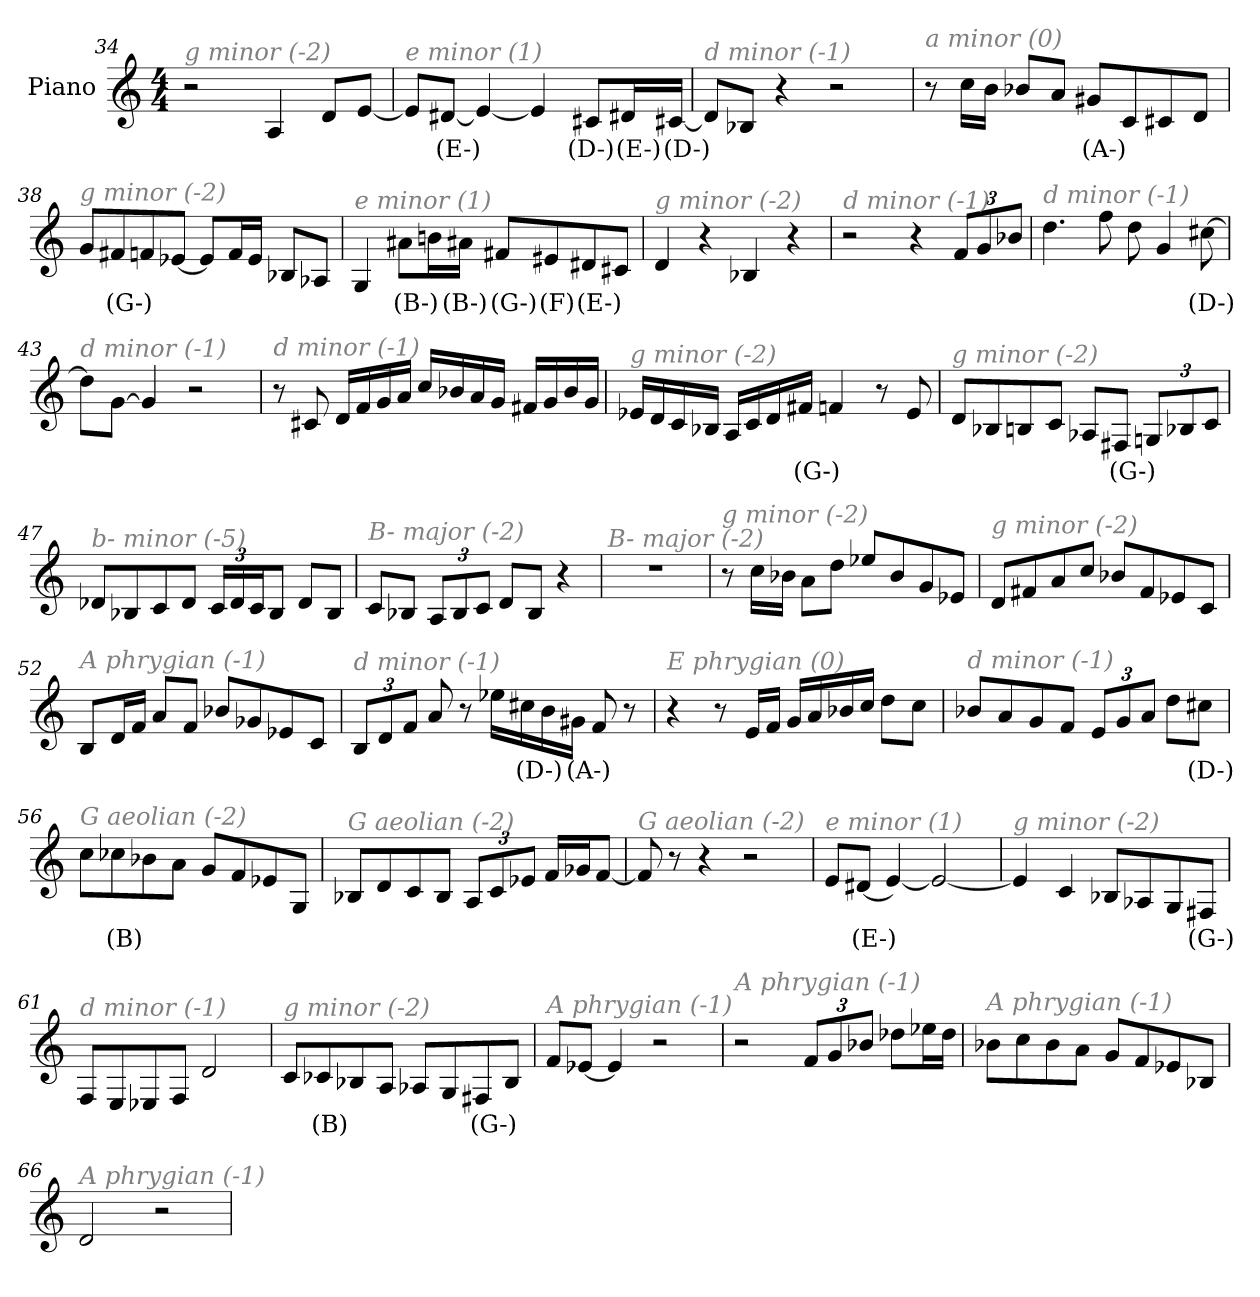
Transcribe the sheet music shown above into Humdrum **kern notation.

**kern	**text
*part1	*part1
*staff1	*staff1
*I"Piano	*
*I'Pno	*
*clefG2	*
*k[]	*
*M4/4	*
=34	=34
!LO:TX:i:color=#808080:t=g minor (-2)	!
2r	.
4A/	.
8d/L	.
[8e/J	.
=35	=35
!LO:TX:i:color=#808080:t=e minor (1)	!
8e/L]	.
[8d#Xi/J	(E-)
4e-/_	.
4e-/]	.
8c#Xi/L	(D-)
16d#Xi/L	(E-)
[16c#Xi/JJ	(D-)
!!LO:LB:g=z
=36	=36
!LO:TX:i:color=#808080:t=d minor (-1)	!
8d-/L]	.
8B-X/J	.
4r	.
2r	.
=37	=37
!LO:TX:i:color=#808080:t=a minor (0)	!
8r	.
16cc\LL	.
16b\JJ	.
8b-X/L	.
8a/J	.
8g#Xi/L	(A-)
8c/	.
8c#X/	.
8d/J	.
=38	=38
!LO:TX:i:color=#808080:t=g minor (-2)	!
8g/L	.
8f#Xi/	(G-)
8f/	.
[8e-X/J	.
8e-/L]	.
16f/L	.
16e-/JJ	.
8B-X/L	.
8A-X/J	.
=39	=39
!LO:TX:i:color=#808080:t=e minor (1)	!
4G/	.
8a#Xi\L	(B-)
16bn\L	.
16a#Xi\JJ	(B-)
8f#Xi/L	(G-)
8e#Xj/	(F)
8d#Xi/	(E-)
8c#X/J	.
!!LO:LB:g=z
=40	=40
!LO:TX:i:color=#808080:t=g minor (-2)	!
4d/	.
4r	.
4B-X/	.
4r	.
=41	=41
!LO:TX:i:color=#808080:t=d minor (-1)	!
2r	.
4r	.
*Xbrackettup	*
12f/L	.
12g/	.
12b-X/J	.
=42	=42
!LO:TX:i:color=#808080:t=d minor (-1)	!
4.dd\	.
8ff\	.
8dd\	.
4g/	.
[8cc#Xi\	(D-)
=43	=43
!LO:TX:i:color=#808080:t=d minor (-1)	!
8dd-\L]	.
[8g\J	.
4g/]	.
2r	.
!!LO:PB:g=z
=44	=44
!LO:TX:i:color=#808080:t=d minor (-1)	!
8r	.
8c#X/	.
16d/LL	.
16f/	.
16g/	.
16a/JJ	.
16cc/LL	.
16b-X/	.
16a/	.
16g/JJ	.
16f#X/LL	.
16g/	.
16b-/	.
16g/JJ	.
=45	=45
!LO:TX:i:color=#808080:t=g minor (-2)	!
16e-X/LL	.
16d/	.
16c/	.
16B-X/JJ	.
16A/LL	.
16c/	.
16d/	.
16f#Xi/JJ	(G-)
4f/	.
8r	.
8e-/	.
=46	=46
!LO:TX:i:color=#808080:t=g minor (-2)	!
8d/L	.
8B-X/	.
8Bn/	.
8c/J	.
8A-X/L	.
8F#Xi/J	(G-)
12Gn/L	.
12B-X/	.
12c/J	.
!!LO:LB:g=z
=47	=47
!LO:TX:i:color=#808080:t=b- minor (-5)	!
8d-X/L	.
8B-X/	.
8c/	.
8d-/J	.
24c/LL	.
24d-/	.
24c/J	.
8B-/J	.
8d-/L	.
8B-/J	.
=48	=48
!LO:TX:i:color=#808080:t=B- major (-2)	!
8c/L	.
8B-X/J	.
12A/L	.
12B-/	.
12c/J	.
8d/L	.
8B-/J	.
4r	.
=49	=49
!LO:TX:i:color=#808080:t=B- major (-2)	!
1r	.
=50	=50
!LO:TX:i:color=#808080:t=g minor (-2)	!
8r	.
16cc\LL	.
16b-X\JJ	.
8a\L	.
8dd\J	.
8ee-X/L	.
8b-/	.
8g/	.
8e-X/J	.
!!LO:LB:g=z
=51	=51
!LO:TX:i:color=#808080:t=g minor (-2)	!
8d/L	.
8f#X/	.
8a/	.
8cc/J	.
8b-X/L	.
8f#/	.
8e-X/	.
8c/J	.
=52	=52
!LO:TX:i:color=#808080:t=A phrygian (-1)	!
8B/L	.
16d/L	.
16f/JJ	.
8a/L	.
8f/J	.
8b-X/L	.
8g-X/	.
8e-X/	.
8c/J	.
=53	=53
!LO:TX:i:color=#808080:t=d minor (-1)	!
12B/L	.
12d/	.
12f/J	.
8a/	.
8r	.
16ee-X\LL	.
16cc#Xi\	(D-)
16b\	.
16g#Xi\JJ	(A-)
8f/	.
8r	.
!!LO:LB:g=z
=54	=54
!LO:TX:i:color=#808080:t=E phrygian (0)	!
4r	.
8r	.
16e/LL	.
16f/JJ	.
16g/LL	.
16a/	.
16b-X/	.
16cc/JJ	.
8dd\L	.
8cc\J	.
=55	=55
!LO:TX:i:color=#808080:t=d minor (-1)	!
8b-X/L	.
8a/	.
8g/	.
8f/J	.
12e/L	.
12g/	.
12a/J	.
8dd\L	.
8cc#Xi\J	(D-)
=56	=56
!LO:TX:i:color=#808080:t=G aeolian (-2)	!
8cc\L	.
8cc-Xi\	(B)
8b-X\	.
8a\J	.
8g/L	.
8f/	.
8e-X/	.
8G/J	.
!!LO:LB:g=z
=57	=57
!LO:TX:i:color=#808080:t=G aeolian (-2)	!
8B-X/L	.
8d/	.
8c/	.
8B-/J	.
12A/L	.
12c/	.
12e-X/J	.
16f/LL	.
16g-X/J	.
[8f/J	.
=58	=58
!LO:TX:i:color=#808080:t=G aeolian (-2)	!
8f/]	.
8r	.
4r	.
2r	.
=59	=59
!LO:TX:i:color=#808080:t=e minor (1)	!
8e/L	.
[8d#Xi/J	(E-)
4e-/_	.
2e-/_	.
=60	=60
!LO:TX:i:color=#808080:t=g minor (-2)	!
4e-/]	.
4c/	.
8B-X/L	.
8A-X/	.
8G/	.
8F#Xi/J	(G-)
=61	=61
!LO:TX:i:color=#808080:t=d minor (-1)	!
8F/L	.
8E/	.
8E-X/	.
8F/J	.
2d/	.
!!LO:LB:g=z
=62	=62
!LO:TX:i:color=#808080:t=g minor (-2)	!
8c/L	.
8c-Xi/	(B)
8B-X/	.
8A/J	.
8A-X/L	.
8G/	.
8F#Xi/	(G-)
8B-/J	.
=63	=63
!LO:TX:i:color=#808080:t=A phrygian (-1)	!
8f/L	.
[8e-X/J	.
4e-/]	.
2r	.
=64	=64
!LO:TX:i:color=#808080:t=A phrygian (-1)	!
2r	.
12f/L	.
12g/	.
12b-X/J	.
8dd-X\L	.
16ee-X\L	.
16dd-\JJ	.
=65	=65
!LO:TX:i:color=#808080:t=A phrygian (-1)	!
8b-X\L	.
8cc\	.
8b-\	.
8a\J	.
8g/L	.
8f/	.
8e-X/	.
8B-X/J	.
=66	=66
!LO:TX:i:color=#808080:t=A phrygian (-1)	!
2d/	.
2r	.
=	=
*-	*-
